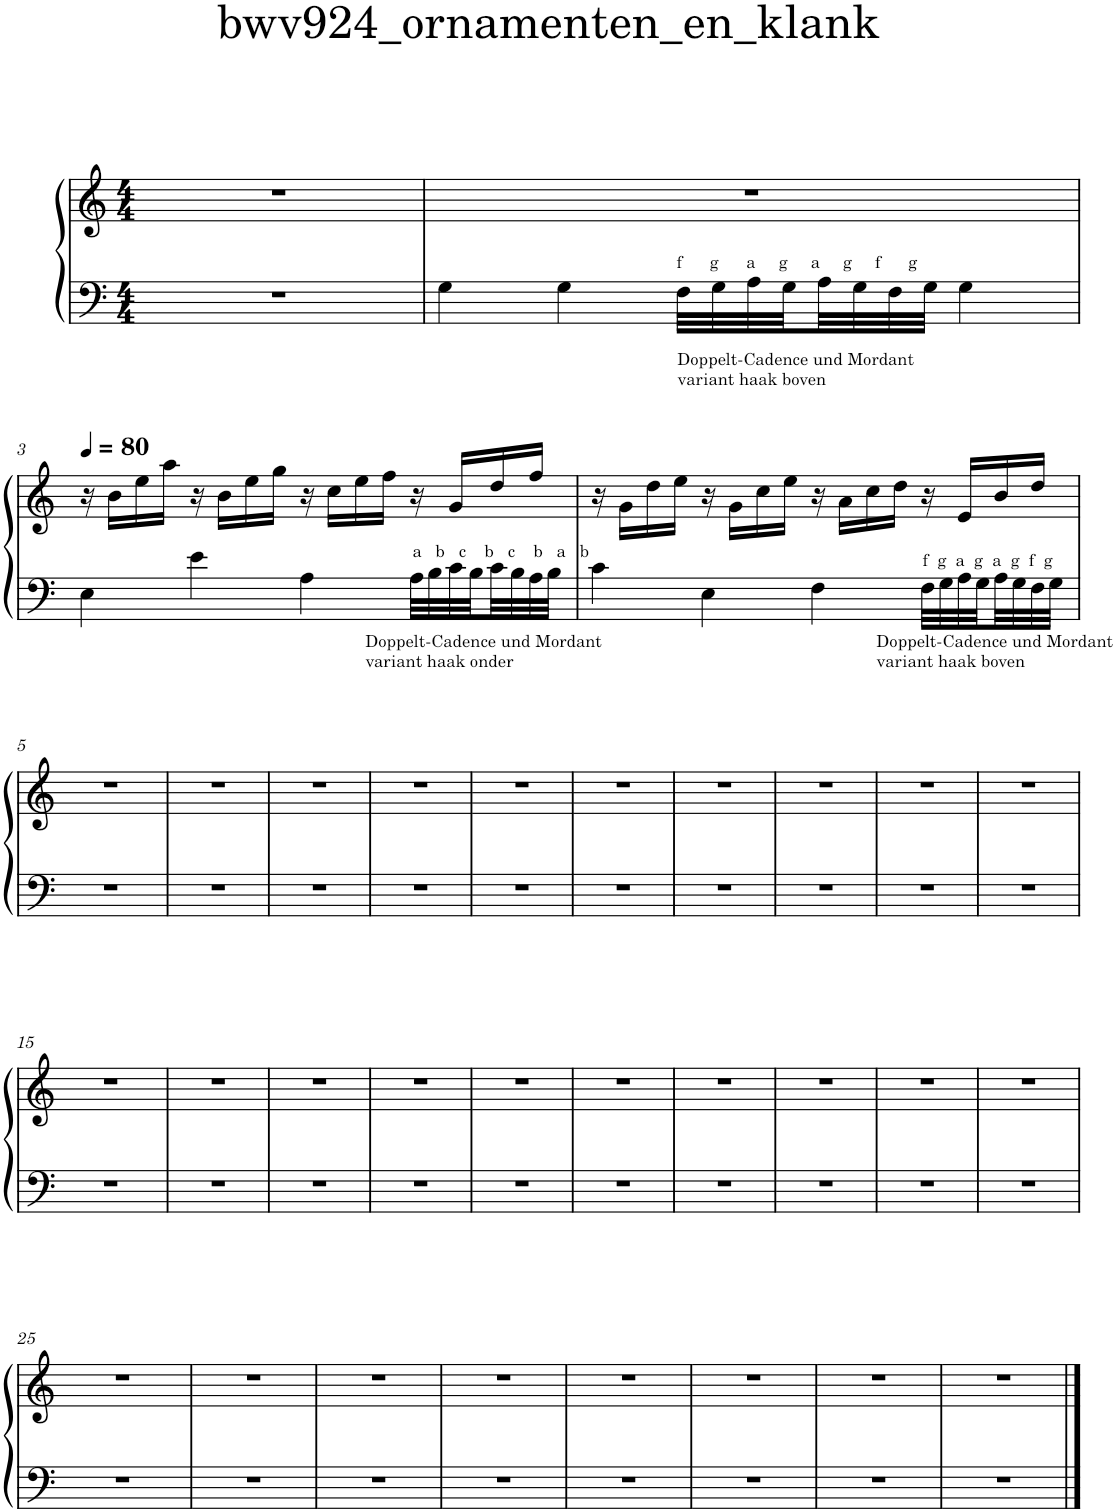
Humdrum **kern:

**kern	**kern
*part1	*part1
*staff2	*staff1
*I"Piano	*
*I'Pno.	*
*clefF4	*clefG2
*k[]	*k[]
*M4/4	*M4/4
=1	=1
1r	1r
=2	=2
4G\	1r
4G\	.
!LO:TX:a:t=f      g      a     g     a     g     f      g	!
!LO:TX:b:t=Doppelt-Cadence und Mordant	!
!LO:TX:b:t=variant haak boven	!
32F\LLL	.
32G\	.
32A\	.
32G\	.
32A\	.
32G\	.
32F\	.
32G\JJJ	.
4G\	.
!!LO:LB:g=z
=3	=3
*	*MM80
*^	*
4E\	2.ryy	16r
.	.	16b\LL
.	.	16ee\
.	.	16aa\JJ
4e\	.	16r
.	.	16b\LL
.	.	16ee\
.	.	16gg\JJ
4A\	.	16r
.	.	16cc\LL
.	.	16ee\
.	.	16ff\JJ
!LO:TX:b:t=Doppelt-Cadence und Mordant	!	!
!LO:TX:b:t=variant haak onder	!	!
!LO:TX:a:t=a   b   c    b   c    b   a   b	!	!
4ryy	32A\LLL	16r
.	32B\	.
.	32c\	16g/LL
.	32B\	.
.	32c\	16dd/
.	32B\	.
.	32A\	16ff/JJ
.	32B\JJJ	.
=4	=4	=4
4c\	2.ryy	16r
.	.	16g\LL
.	.	16dd\
.	.	16ee\JJ
4E\	.	16r
.	.	16g\LL
.	.	16cc\
.	.	16ee\JJ
4F\	.	16r
.	.	16a\LL
.	.	16cc\
.	.	16dd\JJ
!LO:TX:b:t=Doppelt-Cadence und Mordant	!	!
!LO:TX:b:t=variant haak boven	!	!
!LO:TX:a:t=f  g  a  g  a  g  f  g	!	!
4ryy	32F\LLL	16r
.	32G\	.
.	32A\	16e/LL
.	32G\	.
.	32A\	16b/
.	32G\	.
.	32F\	16dd/JJ
.	32G\JJJ	.
*v	*v	*
!!LO:LB:g=z
=5	=5
1r	1r
=6	=6
1r	1r
=7	=7
1r	1r
=8	=8
1r	1r
=9	=9
1r	1r
=10	=10
1r	1r
=11	=11
1r	1r
=12	=12
1r	1r
=13	=13
1r	1r
=14	=14
1r	1r
!!LO:LB:g=z
=15	=15
1r	1r
=16	=16
1r	1r
=17	=17
1r	1r
=18	=18
1r	1r
=19	=19
1r	1r
=20	=20
1r	1r
=21	=21
1r	1r
=22	=22
1r	1r
=23	=23
1r	1r
=24	=24
1r	1r
!!LO:LB:g=z
=25	=25
1r	1r
=26	=26
1r	1r
=27	=27
1r	1r
=28	=28
1r	1r
=29	=29
1r	1r
=30	=30
1r	1r
=31	=31
1r	1r
=32	=32
1r	1r
==	==
*-	*-
